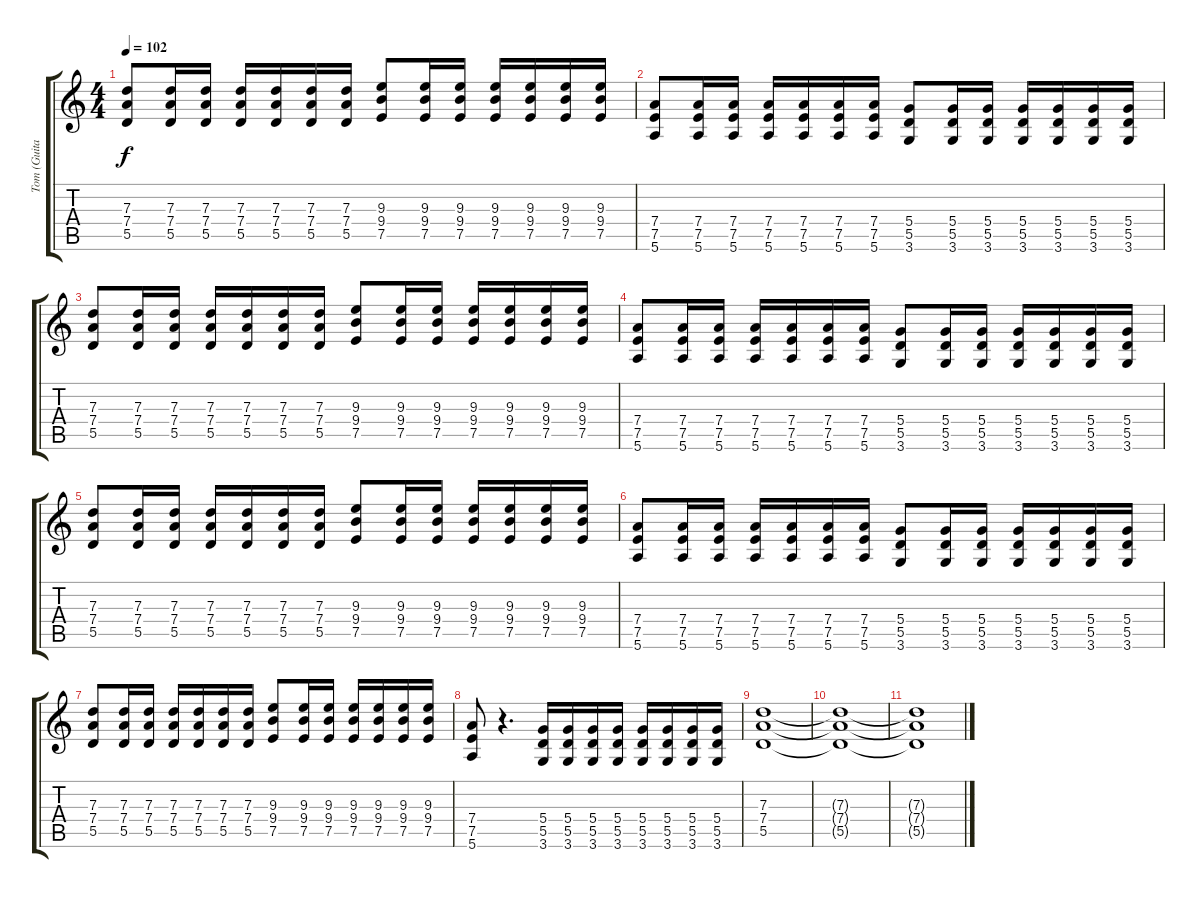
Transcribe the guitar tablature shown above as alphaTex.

\track ("Tom (Guitar)" "Tom (Guita") {instrument distortionguitar}
\staff {score tabs}
\tuning (E4 B3 G3 D3 A2 E2) {hide}
\ts (4 4)
\tempo 102
\clef g2
\ks c
(7.3 7.4 5.5).8{dy f} (7.3 7.4 5.5).16 (7.3 7.4 5.5).16 (7.3 7.4 5.5).16 (7.3 7.4 5.5).16 (7.3 7.4 5.5).16 (7.3 7.4 5.5).16 (9.3 9.4 7.5).8 (9.3 9.4 7.5).16 (9.3 9.4 7.5).16 (9.3 9.4 7.5).16 (9.3 9.4 7.5).16 (9.3 9.4 7.5).16 (9.3 9.4 7.5).16 |
(7.4 7.5 5.6).8 (7.4 7.5 5.6).16 (7.4 7.5 5.6).16 (7.4 7.5 5.6).16 (7.4 7.5 5.6).16 (7.4 7.5 5.6).16 (7.4 7.5 5.6).16 (5.4 5.5 3.6).8 (5.4 5.5 3.6).16 (5.4 5.5 3.6).16 (5.4 5.5 3.6).16 (5.4 5.5 3.6).16 (5.4 5.5 3.6).16 (5.4 5.5 3.6).16 |
(7.3 7.4 5.5).8 (7.3 7.4 5.5).16 (7.3 7.4 5.5).16 (7.3 7.4 5.5).16 (7.3 7.4 5.5).16 (7.3 7.4 5.5).16 (7.3 7.4 5.5).16 (9.3 9.4 7.5).8 (9.3 9.4 7.5).16 (9.3 9.4 7.5).16 (9.3 9.4 7.5).16 (9.3 9.4 7.5).16 (9.3 9.4 7.5).16 (9.3 9.4 7.5).16 |
(7.4 7.5 5.6).8 (7.4 7.5 5.6).16 (7.4 7.5 5.6).16 (7.4 7.5 5.6).16 (7.4 7.5 5.6).16 (7.4 7.5 5.6).16 (7.4 7.5 5.6).16 (5.4 5.5 3.6).8 (5.4 5.5 3.6).16 (5.4 5.5 3.6).16 (5.4 5.5 3.6).16 (5.4 5.5 3.6).16 (5.4 5.5 3.6).16 (5.4 5.5 3.6).16 |
(7.3 7.4 5.5).8 (7.3 7.4 5.5).16 (7.3 7.4 5.5).16 (7.3 7.4 5.5).16 (7.3 7.4 5.5).16 (7.3 7.4 5.5).16 (7.3 7.4 5.5).16 (9.3 9.4 7.5).8 (9.3 9.4 7.5).16 (9.3 9.4 7.5).16 (9.3 9.4 7.5).16 (9.3 9.4 7.5).16 (9.3 9.4 7.5).16 (9.3 9.4 7.5).16 |
(7.4 7.5 5.6).8 (7.4 7.5 5.6).16 (7.4 7.5 5.6).16 (7.4 7.5 5.6).16 (7.4 7.5 5.6).16 (7.4 7.5 5.6).16 (7.4 7.5 5.6).16 (5.4 5.5 3.6).8 (5.4 5.5 3.6).16 (5.4 5.5 3.6).16 (5.4 5.5 3.6).16 (5.4 5.5 3.6).16 (5.4 5.5 3.6).16 (5.4 5.5 3.6).16 |
(7.3 7.4 5.5).8 (7.3 7.4 5.5).16 (7.3 7.4 5.5).16 (7.3 7.4 5.5).16 (7.3 7.4 5.5).16 (7.3 7.4 5.5).16 (7.3 7.4 5.5).16 (9.3 9.4 7.5).8 (9.3 9.4 7.5).16 (9.3 9.4 7.5).16 (9.3 9.4 7.5).16 (9.3 9.4 7.5).16 (9.3 9.4 7.5).16 (9.3 9.4 7.5).16 |
(7.4 7.5 5.6).8 r.4{d} (5.4 5.5 3.6).16 (5.4 5.5 3.6).16 (5.4 5.5 3.6).16 (5.4 5.5 3.6).16 (5.4 5.5 3.6).16 (5.4 5.5 3.6).16 (5.4 5.5 3.6).16 (5.4 5.5 3.6).16 |
(7.3 7.4 5.5).1{volume 8} |
(7.3{t} 7.4{t} 5.5{t}).1 |
(7.3{t} 7.4{t} 5.5{t}).1
